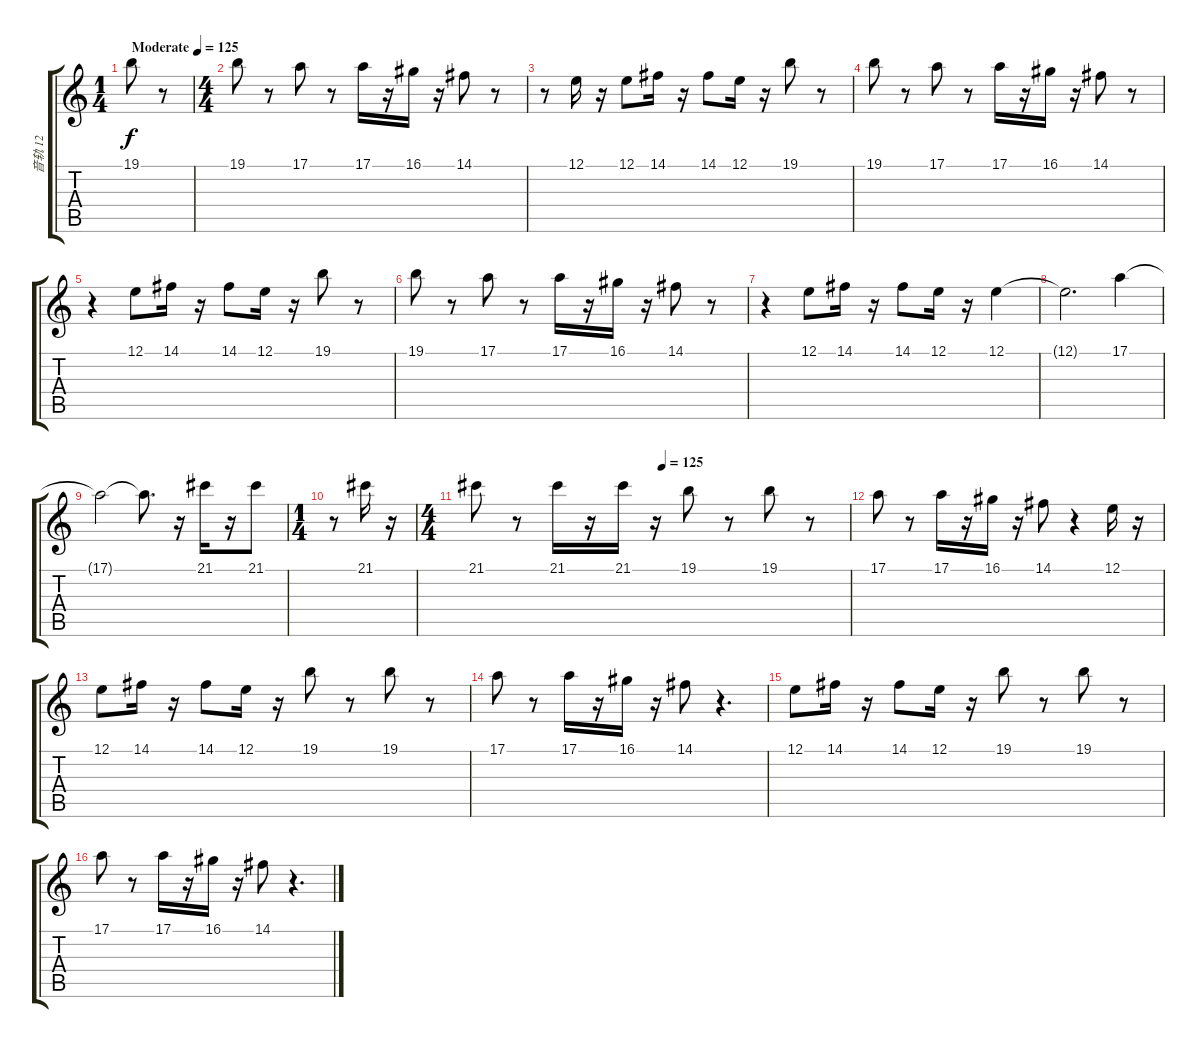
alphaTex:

\track ("音轨 12" "音轨 12") {instrument musicbox}
\staff {score tabs}
\tuning (E4 B3 G3 D3 A2 E2) {hide}
\ts (1 4)
\tempo (125 "Moderate")
\clef g2
\ks c
19.1.8{dy f instrument musicbox} r.8 |
\ts (4 4)
19.1.8 r.8 17.1.8 r.8 17.1.16 r.16 16.1.16 r.16 14.1.8 r.8 |
r.8 12.1.16 r.16 12.1.8 14.1.16 r.16 14.1.8 12.1.16 r.16 19.1.8 r.8 |
19.1.8 r.8 17.1.8 r.8 17.1.16 r.16 16.1.16 r.16 14.1.8 r.8 |
r.4 12.1.8 14.1.16 r.16 14.1.8 12.1.16 r.16 19.1.8 r.8 |
19.1.8 r.8 17.1.8 r.8 17.1.16 r.16 16.1.16 r.16 14.1.8 r.8 |
r.4 12.1.8 14.1.16 r.16 14.1.8 12.1.16 r.16 12.1.4 |
12.1{t}.2{d} 17.1.4 |
17.1{t}.2 17.1{t}.8{d} r.16 21.1.16 r.16 21.1.8 |
\ts (1 4)
r.8 21.1.16 r.16 |
\ts (4 4)
\tempo (125 0.5)
21.1.8 r.8 21.1.16 r.16 21.1.16 r.16 19.1.8 r.8 19.1.8 r.8 |
17.1.8 r.8 17.1.16 r.16 16.1.16 r.16 14.1.8 r.4 12.1.16 r.16 |
12.1.8 14.1.16 r.16 14.1.8 12.1.16 r.16 19.1.8 r.8 19.1.8 r.8 |
17.1.8 r.8 17.1.16 r.16 16.1.16 r.16 14.1.8 r.4{d} |
12.1.8 14.1.16 r.16 14.1.8 12.1.16 r.16 19.1.8 r.8 19.1.8 r.8 |
17.1.8 r.8 17.1.16 r.16 16.1.16 r.16 14.1.8 r.4{d}
